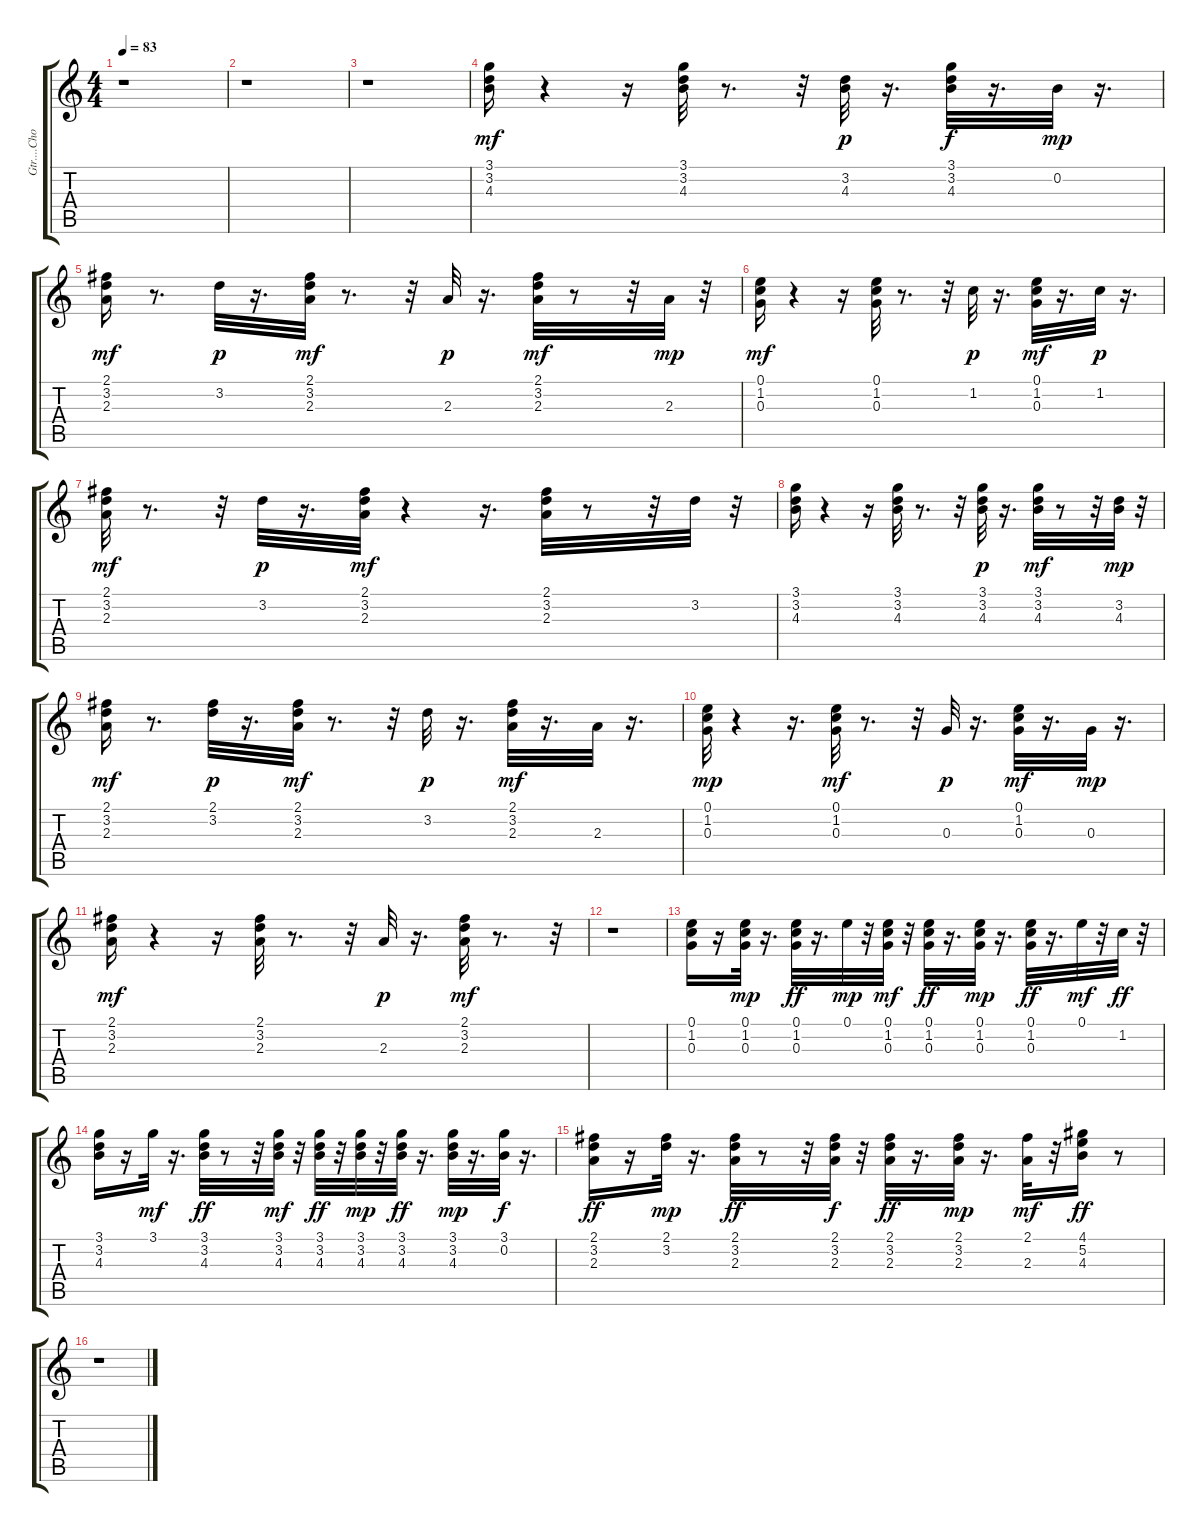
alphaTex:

\track ("Gtr....Chord...     " "Gtr....Cho") {instrument acousticguitarsteel}
\staff {score tabs}
\tuning (E4 B3 G3 D3 A2 E2) {hide}
\ts (4 4)
\tempo 83
\clef g2
\ks c
r.1{dy mf} |
r.1 |
r.1 |
(3.1 3.2 4.3).16 r.4 r.16 (3.1 3.2 4.3).32 r.8{d} r.32 (3.2 4.3).32{dy p} r.16{d} (3.1 3.2 4.3).32{dy f} r.16{d} 0.2.32{dy mp} r.16{d} |
(2.1 3.2 2.3).16{dy mf} r.8{d} 3.2.32{dy p} r.16{d} (2.1 3.2 2.3).32{dy mf} r.8{d} r.32 2.3.32{dy p} r.16{d} (2.1 3.2 2.3).32{dy mf} r.8 r.32 2.3.32{dy mp} r.32 |
(0.1 1.2 0.3).16{dy mf} r.4 r.16 (0.1 1.2 0.3).32 r.8{d} r.32 1.2.32{dy p} r.16{d} (0.1 1.2 0.3).32{dy mf} r.16{d} 1.2.32{dy p} r.16{d} |
(2.1 3.2 2.3).32{dy mf} r.8{d} r.32 3.2.32{dy p} r.16{d} (2.1 3.2 2.3).32{dy mf} r.4 r.16{d} (2.1 3.2 2.3).32 r.8 r.32 3.2.32 r.32 |
(3.1 3.2 4.3).16 r.4 r.16 (3.1 3.2 4.3).32 r.8{d} r.32 (3.1 3.2 4.3).32{dy p} r.16{d} (3.1 3.2 4.3).32{dy mf} r.8 r.32 (3.2 4.3).32{dy mp} r.32 |
(2.1 3.2 2.3).16{dy mf} r.8{d} (2.1 3.2).32{dy p} r.16{d} (2.1 3.2 2.3).32{dy mf} r.8{d} r.32 3.2.32{dy p} r.16{d} (2.1 3.2 2.3).32{dy mf} r.16{d} 2.3.32 r.16{d} |
(0.1 1.2 0.3).32{dy mp} r.4 r.16{d} (0.1 1.2 0.3).32{dy mf} r.8{d} r.32 0.3.32{dy p} r.16{d} (0.1 1.2 0.3).32{dy mf} r.16{d} 0.3.32{dy mp} r.16{d} |
(2.1 3.2 2.3).16{dy mf} r.4 r.16 (2.1 3.2 2.3).32 r.8{d} r.32 2.3.32{dy p} r.16{d} (2.1 3.2 2.3).32{dy mf} r.8{d} r.32 |
r.1 |
(0.1 1.2 0.3).16 r.16 (0.1 1.2 0.3).32{dy mp} r.16{d} (0.1 1.2 0.3).32{dy ff} r.16{d} 0.1.32{dy mp} r.32 (0.1 1.2 0.3).32{dy mf} r.32 (0.1 1.2 0.3).32{dy ff} r.16{d} (0.1 1.2 0.3).32{dy mp} r.16{d} (0.1 1.2 0.3).32{dy ff} r.16{d} 0.1.32{dy mf} r.32 1.2.32{dy ff} r.32 |
(3.1 3.2 4.3).16 r.16 3.1.32{dy mf} r.16{d} (3.1 3.2 4.3).32{dy ff} r.8 r.32 (3.1 3.2 4.3).32{dy mf} r.32 (3.1 3.2 4.3).32{dy ff} r.32 (3.1 3.2 4.3).32{dy mp} r.32 (3.1 3.2 4.3).32{dy ff} r.16{d} (3.1 3.2 4.3).32{dy mp} r.16{d} (3.1 0.2).32{dy f} r.16{d} |
(2.1 3.2 2.3).16{dy ff} r.16 (2.1 3.2).32{dy mp} r.16{d} (2.1 3.2 2.3).32{dy ff} r.8 r.32 (2.1 3.2 2.3).32{dy f} r.32 (2.1 3.2 2.3).32{dy ff} r.16{d} (2.1 3.2 2.3).32{dy mp} r.16{d} (2.1 2.3).32{dy mf} r.32 (4.1 5.2 4.3).16{dy ff} r.8 |
r.1
